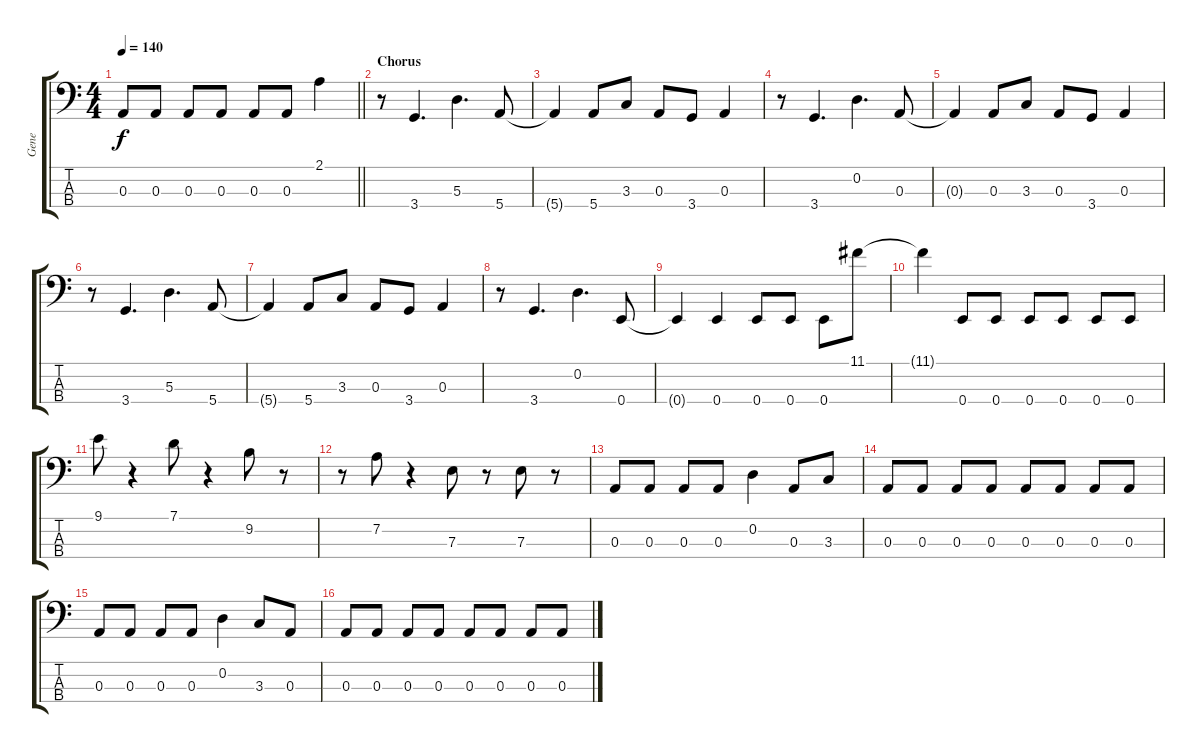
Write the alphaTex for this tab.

\track ("Gene" "Gene") {instrument electricbasspick}
\staff {score tabs}
\tuning (G2 D2 A1 E1) {hide}
\ts (4 4)
\tempo 140
\clef f4
\barLineRight lightlight
\ks c
0.3.8{dy f} 0.3.8 0.3.8 0.3.8 0.3.8 0.3.8 2.1.4 |
\section ("" "Chorus")
r.8 3.4.4{d} 5.3.4{d} 5.4.8 |
5.4{t}.4 5.4.8 3.3.8 0.3.8 3.4.8 0.3.4 |
r.8 3.4.4{d} 0.2.4{d} 0.3.8 |
0.3{t}.4 0.3.8 3.3.8 0.3.8 3.4.8 0.3.4 |
r.8 3.4.4{d} 5.3.4{d} 5.4.8 |
5.4{t}.4 5.4.8 3.3.8 0.3.8 3.4.8 0.3.4 |
r.8 3.4.4{d} 0.2.4{d} 0.4.8 |
0.4{t}.4 0.4.4 0.4.8 0.4.8 0.4.8 11.1.8 |
11.1{t}.4 0.4.8 0.4.8 0.4.8 0.4.8 0.4.8 0.4.8 |
9.1.8 r.4 7.1.8 r.4 9.2.8 r.8 |
r.8 7.2.8 r.4 7.3.8 r.8 7.3.8 r.8 |
0.3.8 0.3.8 0.3.8 0.3.8 0.2.4 0.3.8 3.3.8 |
0.3.8 0.3.8 0.3.8 0.3.8 0.3.8 0.3.8 0.3.8 0.3.8 |
0.3.8 0.3.8 0.3.8 0.3.8 0.2.4 3.3.8 0.3.8 |
0.3.8 0.3.8 0.3.8 0.3.8 0.3.8 0.3.8 0.3.8 0.3.8
